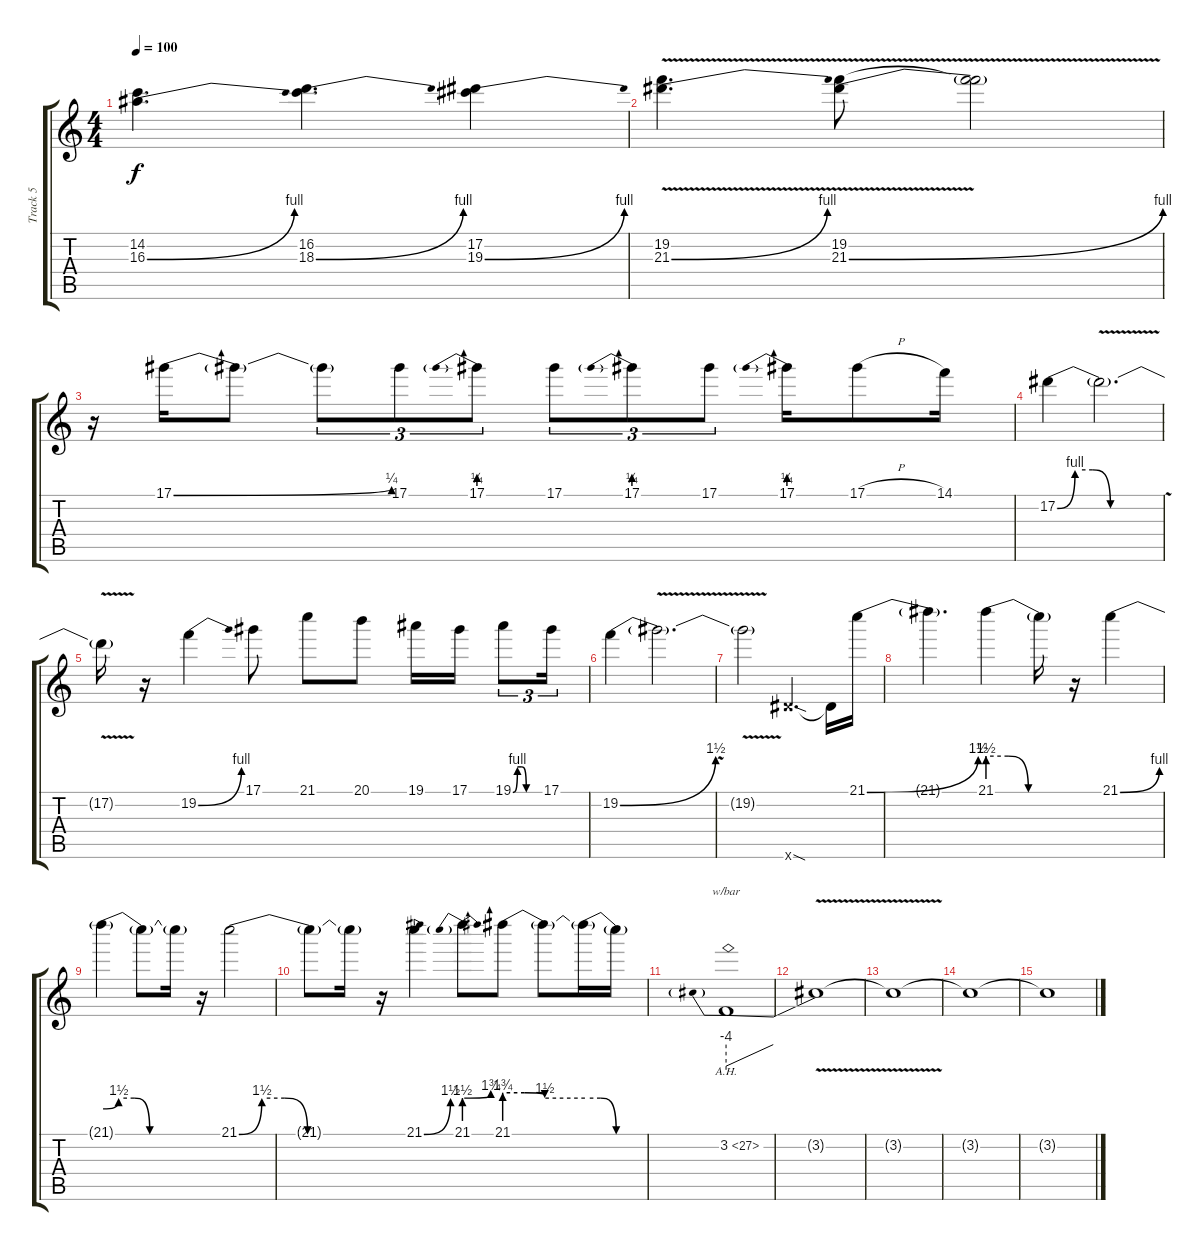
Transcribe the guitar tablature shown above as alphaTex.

\track ("Track 5" "Track 5") {instrument distortionguitar}
\staff {score tabs}
\tuning (Eb4 Bb3 Gb3 Db3 Ab2 Eb2) {hide}
\ts (4 4)
\tempo 100
\clef g2
\ks c
(14.2 16.3{be (bend 0 0 60 4)}).4{d dy f} (16.2 18.3{be (bend 0 0 60 4)}).4{d} (17.2 19.3{be (bend 0 0 60 4)}).4 |
(19.2 21.3{be (bend 0 0 60 4) v}).4{d} (19.2 21.3{be (bend 0 0 60 4) v}).8 (19.2{t} 21.3{t}).2 |
r.16 17.1{be (bend 0 0 60 1)}.16 17.1{t}.8 17.1{t}.8{tu (3 2)} 17.1.8{tu (3 2)} 17.1{be (prebend 0 1 60 1)}.8{tu (3 2)} 17.1.8{tu (3 2)} 17.1{be (prebend 0 1 60 1)}.8{tu (3 2)} 17.1.8{tu (3 2)} 17.1{be (prebend 0 1 60 1)}.16 17.1{h}.8 14.1.16 |
17.2{be (custom 0 0 10 4 20 4 30 0 60 0)}.4 17.2{v t}.2{d} |
17.2{t}.16 r.16 19.2{be (bend 0 0 60 4)}.4 17.1.8 21.1.8 20.1.8 19.1.16 17.1.16 19.1{be (custom 0 0 10 4 20 4 30 0 60 0)}.8{tu (3 2)} 17.1.16{tu (3 2)} |
19.2{be (bend 0 0 60 6)}.4 19.2{v t}.2{d} |
19.2{t}.2 12.6{sod x}.4{d} 12.6{t}.16 21.1{be (bend 0 0 60 6)}.16 |
21.1{t}.4{d} 21.1{be (custom 0 6 15 6 30 0 60 0)}.4 21.1{t}.16 r.16 21.1{be (bend 0 0 60 4)}.4 |
21.1{be (custom 0 4 10 6 20 6 30 0 60 0) t}.4 21.1{t}.8 21.1{t}.16 r.16 21.1{be (custom 0 0 10 6 20 6 30 0 60 0)}.2 |
21.1{t}.8 21.1{t}.16 r.16 21.1{be (bend 0 0 60 6)}.4 21.1{be (prebendbend 0 6 60 7)}.8 21.1{be (custom 0 7 15 7 30 6 60 6)}.8 21.1{t}.8 21.1{be (custom 0 6 15 6 30 0 60 0) t}.16 21.1{t}.16 |
3.2{ah 24}.1{tbe (predivedive default 0 -16 60 0)} |
3.2{v t}.1 |
3.2{t}.1 |
3.2{t}.1 |
3.2{t}.1
